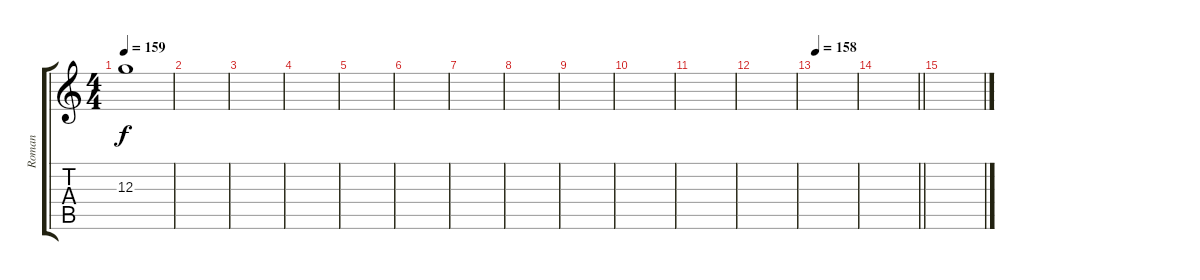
\track ("Roman" "Roman") {instrument overdrivenguitar}
\staff {score tabs}
\tuning (E4 B3 G3 D3 A2 E2) {hide}
\ts (4 4)
\tempo 159
\clef g2
\ks c
12.3{t}.1{dy f} |
|
|
|
|
|
|
|
|
|
|
|
\tempo 158
|
\barLineRight lightlight
|
\section ("" "")
